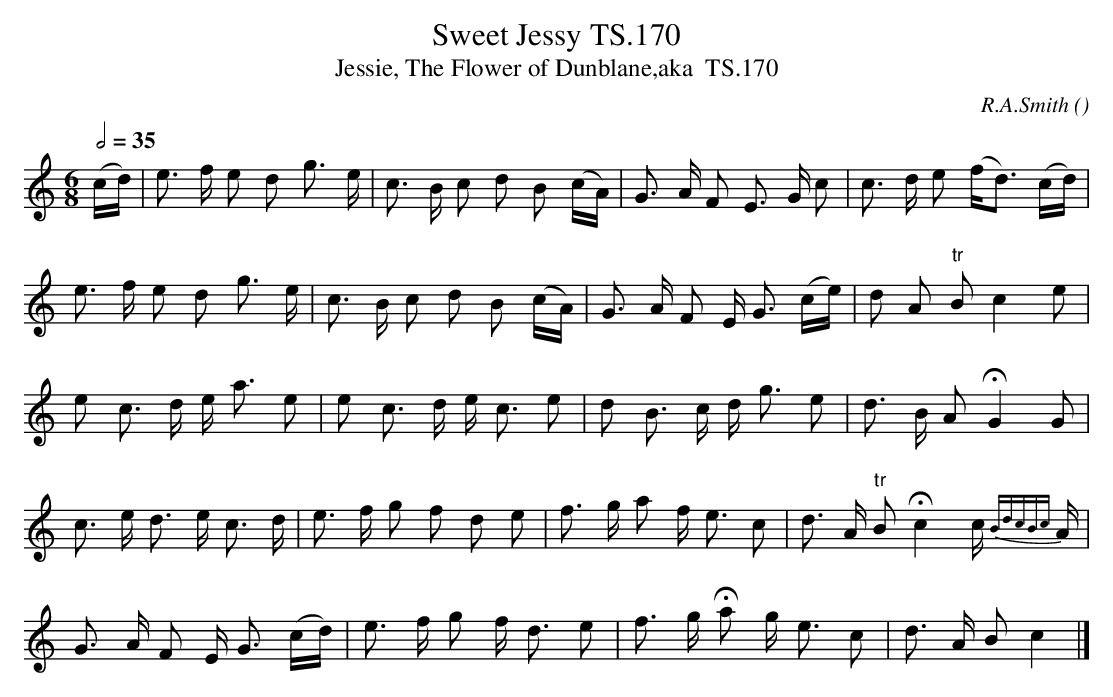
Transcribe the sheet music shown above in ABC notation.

X:1
T:Sweet Jessy TS.170
T:Jessie, The Flower of Dunblane,aka  TS.170
M:6/8
L:1/8
Q:1/2=35
C:R.A.Smith
O:
K:C
(c/d/)|e> f e d g> e|c> B c d B (c/A/)|G> A F E> G c|c> d e (f<d) (c/d/)|
e> f e d g> e|c> B c d B (c/A/)|G> A F E< G (c/e/)|d A "tr"B c2 e|
e c> d e< a e|e c> d e< c e|d B> c d< g e|d> B A HG2 G|
c> e d> e c> d|e> f g f d e |f> g a f< e c|d> A "tr"B Hc2 c/ {BdcBc} A/|
G> A F E< G (c/d/)|e> f g f< d e|f> g Ha g< e c|d> A B c2|]
